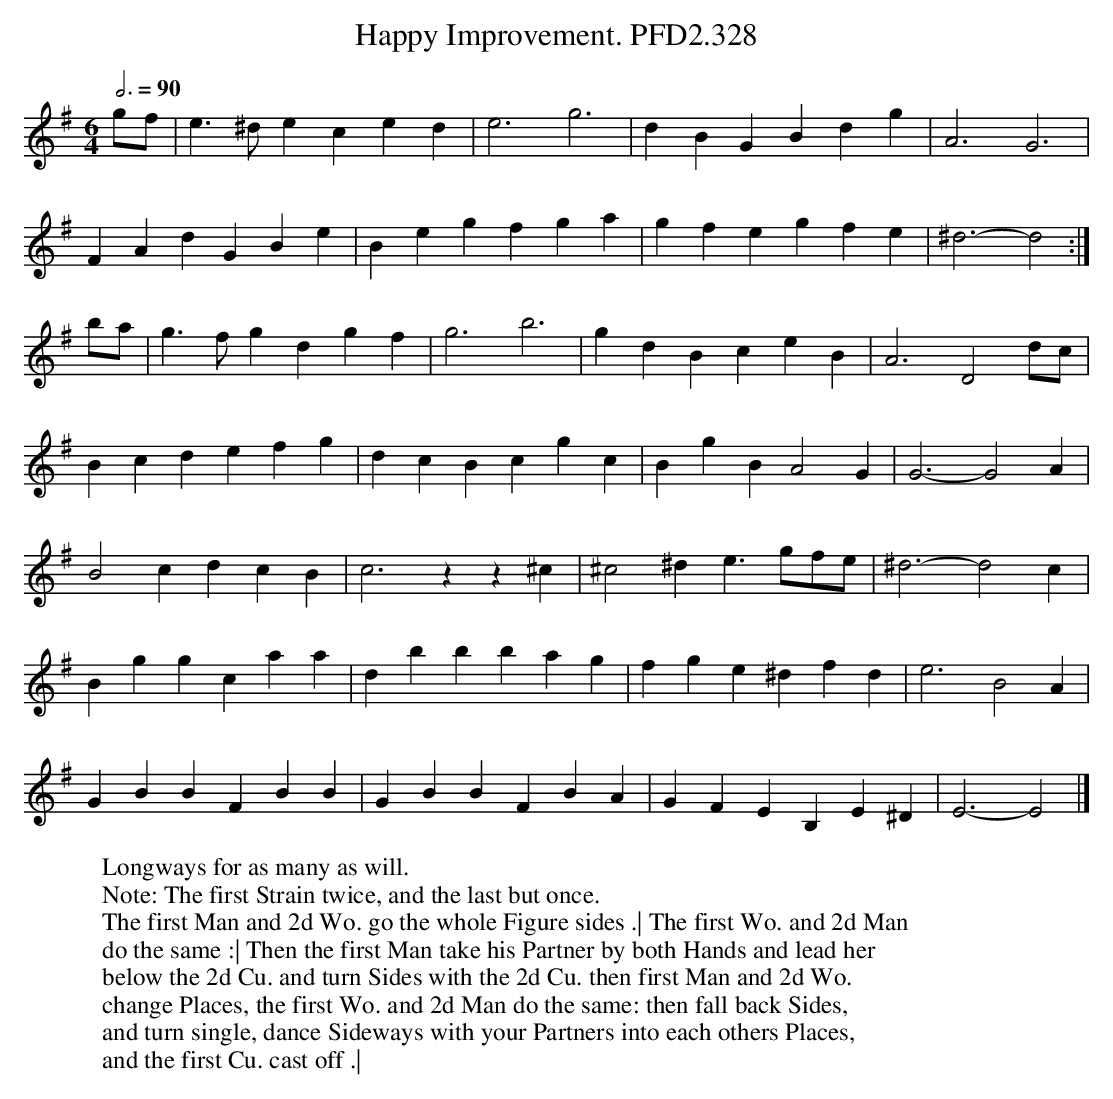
X:1
T:Happy Improvement. PFD2.328
M:6/4
L:1/4
W:Longways for as many as will.
W:Note: The first Strain twice, and the last but once.
W:The first Man and 2d Wo. go the whole Figure sides .| The first Wo. and 2d Man
W:do the same :| Then the first Man take his Partner by both Hands and lead her
W:below the 2d Cu. and turn Sides with the 2d Cu. then first Man and 2d Wo.
W:change Places, the first Wo. and 2d Man do the same: then fall back Sides,
W:and turn single, dance Sideways with your Partners into each others Places,
W:and the first Cu. cast off .|
Q:3/4=90
K:Em
g/f/ | e>^de ced | e3 g3 | dBG Bdg | A3 G3 |
FAd GBe | Beg fga | gfe gfe | ^d3- d2 :|
b/a/ | g>fg dgf | g3 b3 | gdB ceB | A3 D2d/c/ |
Bcd efg | dcB cgc | BgB A2G | G3- G2A |
B2c dcB | c3 zz^c | ^c2^d e>gf/e/ | ^d3- d2c |
Bgg caa | dbb bag | fge ^dfd | e3 B2A |
GBB FBB | GBB FBA | GFE B,E^D | E3- E2 |]
